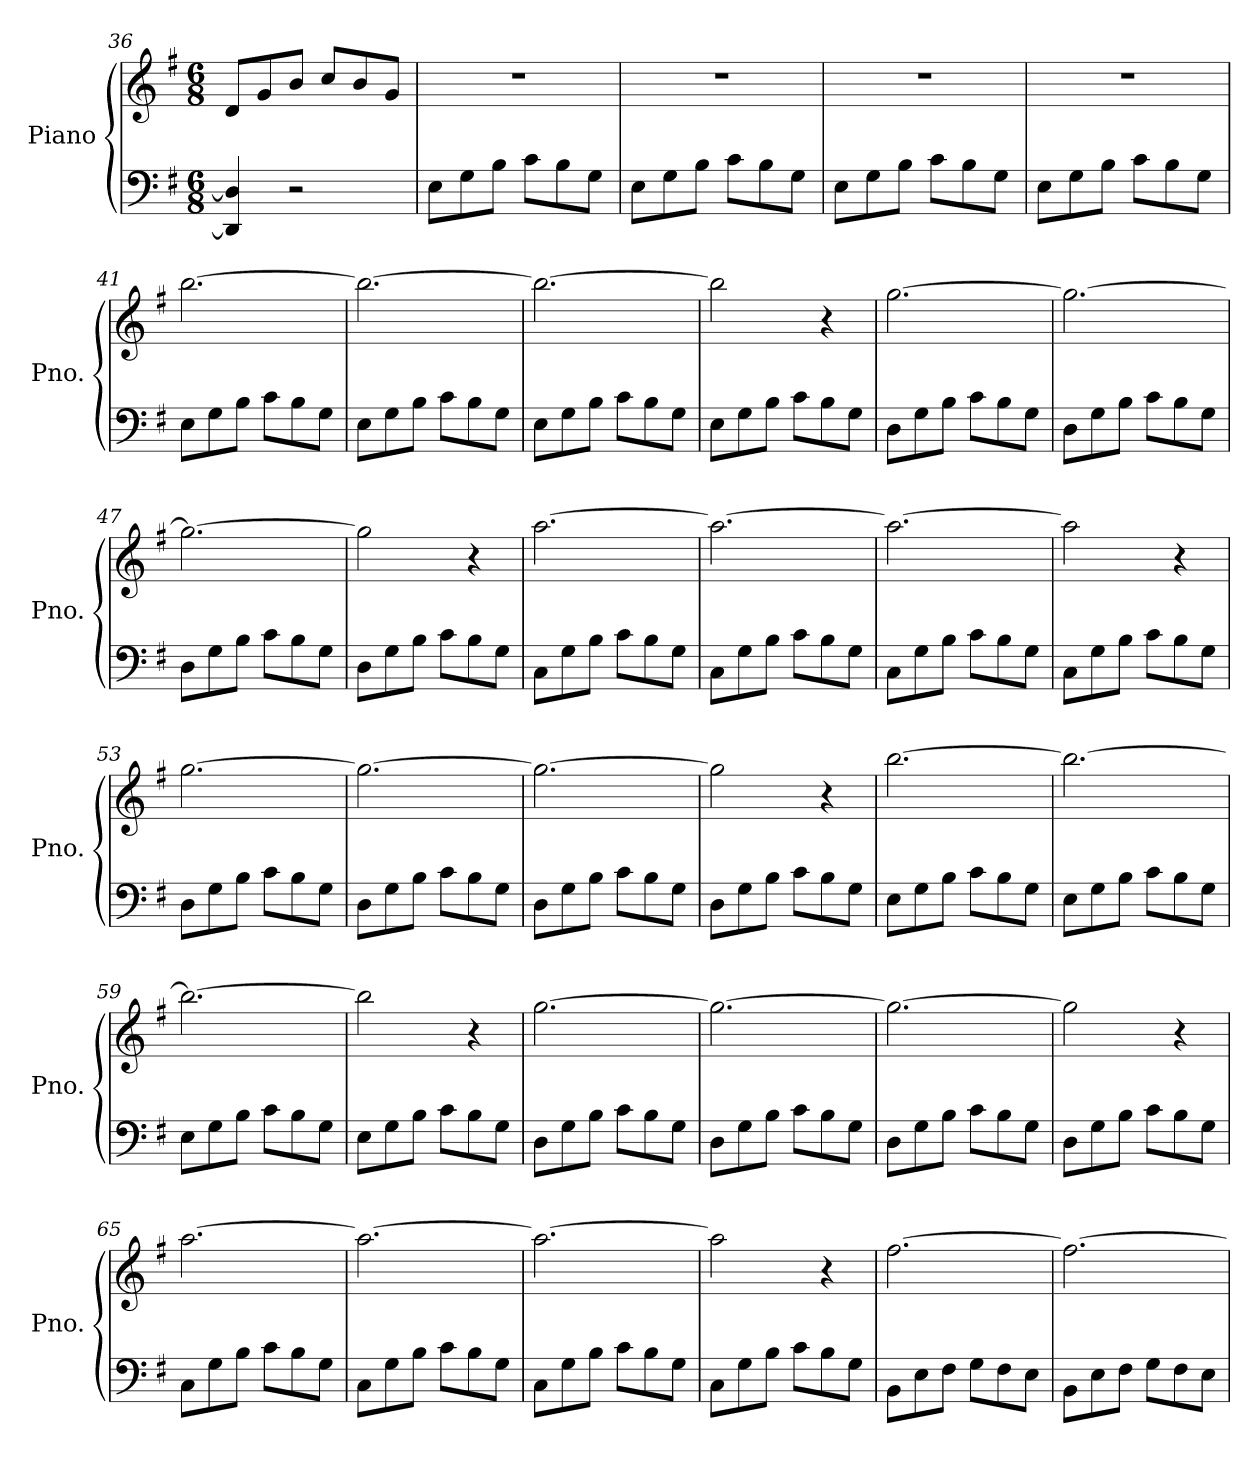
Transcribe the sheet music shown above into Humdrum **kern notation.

**kern	**kern
*part1	*part1
*staff2	*staff1
*I"Piano	*
*I'Pno.	*
*clefF4	*clefG2
*k[f#]	*k[f#]
*M6/8	*M6/8
=36	=36
4DD/] 4D/]	8d/L
.	8g/
2r	8b/J
.	8cc/L
.	8b/
.	8g/J
!!LO:LB:g=z
=37	=37
8E\L	2.r
8G\	.
8B\J	.
8c\L	.
8B\	.
8G\J	.
=38	=38
8E\L	2.r
8G\	.
8B\J	.
8c\L	.
8B\	.
8G\J	.
=39	=39
8E\L	2.r
8G\	.
8B\J	.
8c\L	.
8B\	.
8G\J	.
=40	=40
8E\L	2.r
8G\	.
8B\J	.
8c\L	.
8B\	.
8G\J	.
=41	=41
8E\L	[2.bb\
8G\	.
8B\J	.
8c\L	.
8B\	.
8G\J	.
=42	=42
8E\L	2.bb\_
8G\	.
8B\J	.
8c\L	.
8B\	.
8G\J	.
!!LO:LB:g=z
=43	=43
8E\L	2.bb\_
8G\	.
8B\J	.
8c\L	.
8B\	.
8G\J	.
=44	=44
8E\L	2bb\]
8G\	.
8B\J	.
8c\L	.
8B\	4r
8G\J	.
=45	=45
8D\L	[2.gg\
8G\	.
8B\J	.
8c\L	.
8B\	.
8G\J	.
=46	=46
8D\L	2.gg\_
8G\	.
8B\J	.
8c\L	.
8B\	.
8G\J	.
=47	=47
8D\L	2.gg\_
8G\	.
8B\J	.
8c\L	.
8B\	.
8G\J	.
=48	=48
8D\L	2gg\]
8G\	.
8B\J	.
8c\L	.
8B\	4r
8G\J	.
!!LO:LB:g=z
=49	=49
8C\L	[2.aa\
8G\	.
8B\J	.
8c\L	.
8B\	.
8G\J	.
=50	=50
8C\L	2.aa\_
8G\	.
8B\J	.
8c\L	.
8B\	.
8G\J	.
=51	=51
8C\L	2.aa\_
8G\	.
8B\J	.
8c\L	.
8B\	.
8G\J	.
=52	=52
8C\L	2aa\]
8G\	.
8B\J	.
8c\L	.
8B\	4r
8G\J	.
=53	=53
8D\L	[2.gg\
8G\	.
8B\J	.
8c\L	.
8B\	.
8G\J	.
=54	=54
8D\L	2.gg\_
8G\	.
8B\J	.
8c\L	.
8B\	.
8G\J	.
!!LO:LB:g=z
=55	=55
8D\L	2.gg\_
8G\	.
8B\J	.
8c\L	.
8B\	.
8G\J	.
=56	=56
8D\L	2gg\]
8G\	.
8B\J	.
8c\L	.
8B\	4r
8G\J	.
=57	=57
8E\L	[2.bb\
8G\	.
8B\J	.
8c\L	.
8B\	.
8G\J	.
=58	=58
8E\L	2.bb\_
8G\	.
8B\J	.
8c\L	.
8B\	.
8G\J	.
=59	=59
8E\L	2.bb\_
8G\	.
8B\J	.
8c\L	.
8B\	.
8G\J	.
=60	=60
8E\L	2bb\]
8G\	.
8B\J	.
8c\L	.
8B\	4r
8G\J	.
!!LO:PB:g=z
=61	=61
8D\L	[2.gg\
8G\	.
8B\J	.
8c\L	.
8B\	.
8G\J	.
=62	=62
8D\L	2.gg\_
8G\	.
8B\J	.
8c\L	.
8B\	.
8G\J	.
=63	=63
8D\L	2.gg\_
8G\	.
8B\J	.
8c\L	.
8B\	.
8G\J	.
=64	=64
8D\L	2gg\]
8G\	.
8B\J	.
8c\L	.
8B\	4r
8G\J	.
=65	=65
8C\L	[2.aa\
8G\	.
8B\J	.
8c\L	.
8B\	.
8G\J	.
=66	=66
8C\L	2.aa\_
8G\	.
8B\J	.
8c\L	.
8B\	.
8G\J	.
!!LO:LB:g=z
=67	=67
8C\L	2.aa\_
8G\	.
8B\J	.
8c\L	.
8B\	.
8G\J	.
=68	=68
8C\L	2aa\]
8G\	.
8B\J	.
8c\L	.
8B\	4r
8G\J	.
=69	=69
8BB\L	[2.ff#\
8E\	.
8F#\J	.
8G\L	.
8F#\	.
8E\J	.
=70	=70
8BB\L	2.ff#\_
8E\	.
8F#\J	.
8G\L	.
8F#\	.
8E\J	.
=	=
*-	*-
